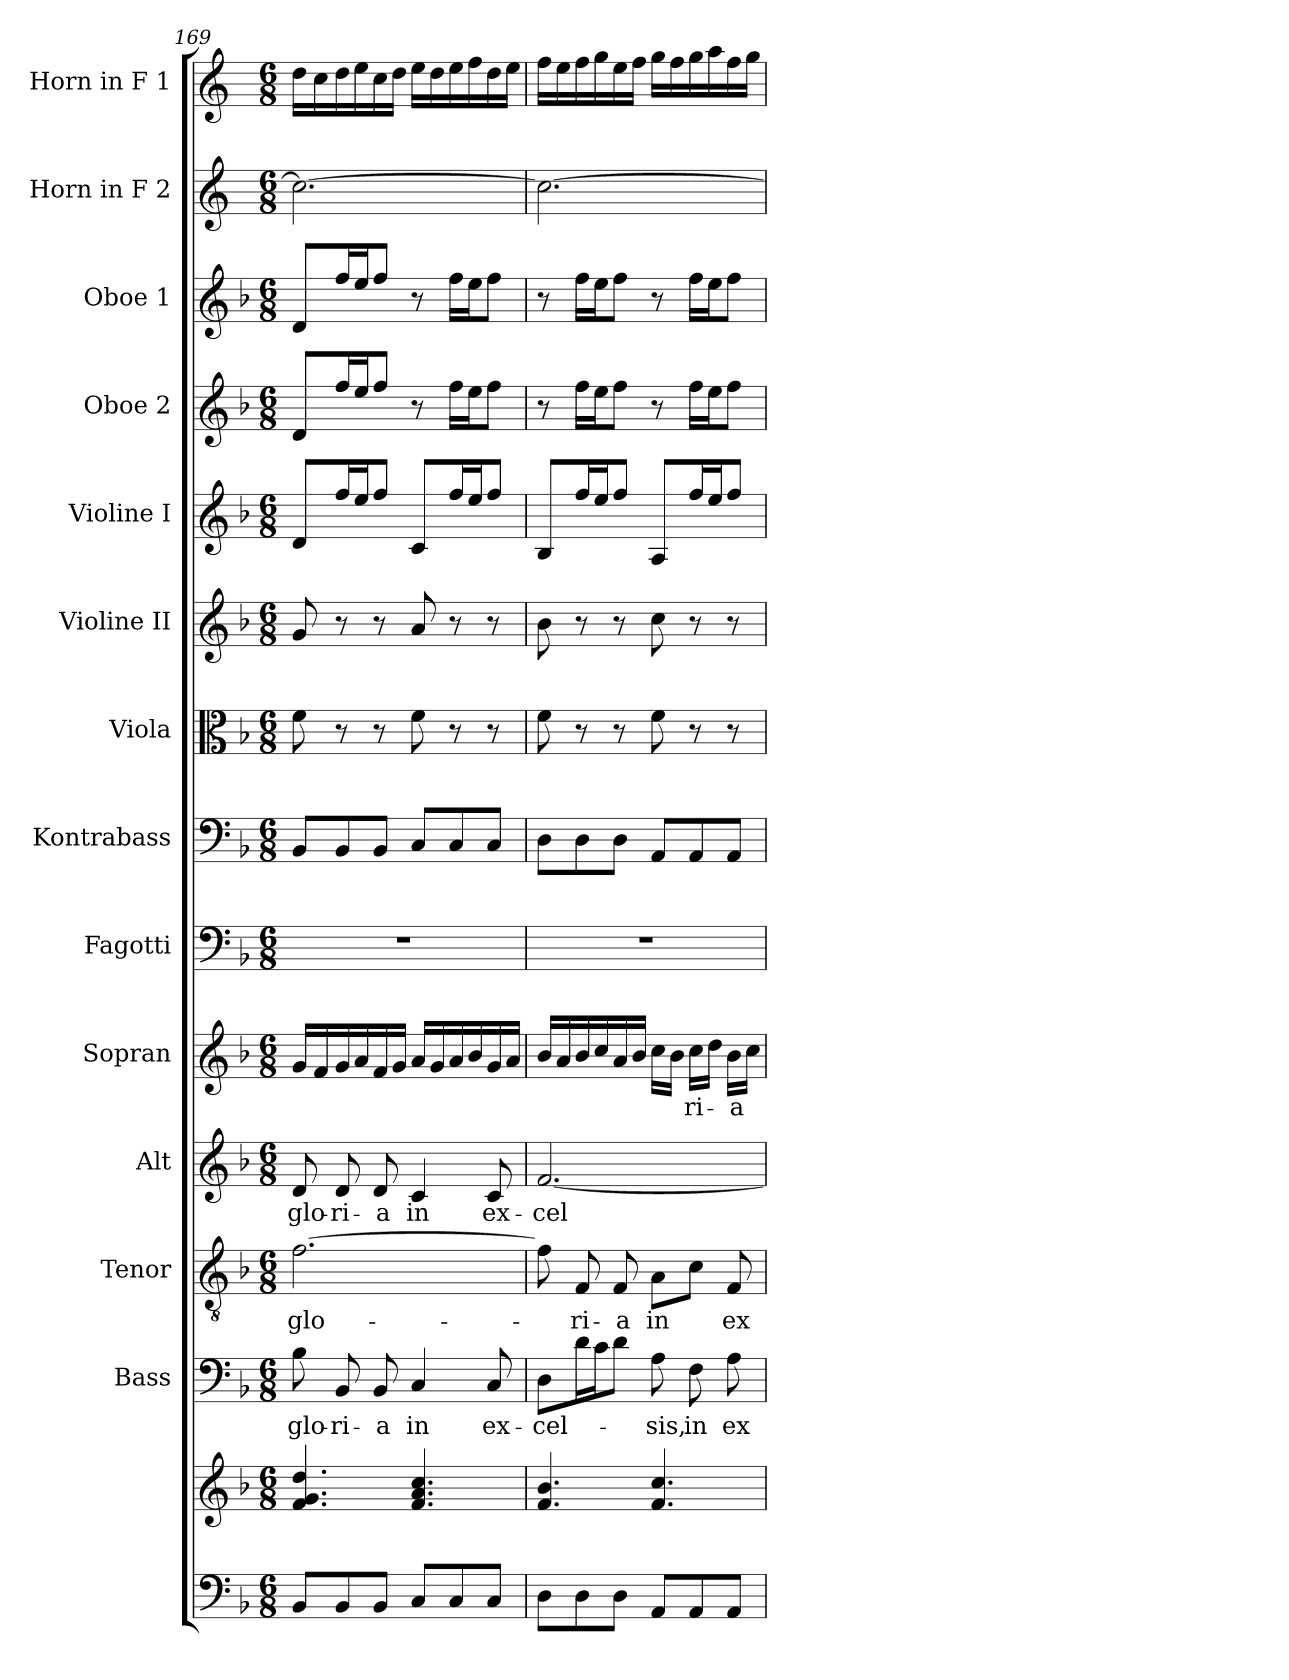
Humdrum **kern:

**kern	**kern	**kern	**text	**kern	**text	**kern	**text	**kern	**text	**kern	**kern	**kern	**kern	**kern	**kern	**kern	**kern	**kern
*part14	*part14	*part13	*part13	*part12	*part12	*part11	*part11	*part10	*part10	*part9	*part8	*part7	*part6	*part5	*part4	*part3	*part2	*part1
*staff15	*staff14	*staff13	*staff13	*staff12	*staff12	*staff11	*staff11	*staff10	*staff10	*staff9	*staff8	*staff7	*staff6	*staff5	*staff4	*staff3	*staff2	*staff1
*	*	*I"Bass	*	*I"Tenor	*	*I"Alt	*	*I"Sopran	*	*I"Fagotti	*I"Kontrabass	*I"Viola	*I"Violine II	*I"Violine I	*I"Oboe 2	*I"Oboe 1	*I"Horn in F 2	*I"Horn in F 1
*	*	*I'B.	*	*I'T.	*	*I'A.	*	*I'S.	*	*I'Fg.	*I'Kb.	*I'Vla.	*I'Vl. II	*I'Vl. I	*I'Ob. 2	*I'Ob. 1	*	*
*clefF4	*clefG2	*clefF4	*	*clefGv2	*	*clefG2	*	*clefG2	*	*clefF4	*clefF4	*clefC3	*clefG2	*clefG2	*clefG2	*clefG2	*clefG2	*clefG2
*	*	*	*	*	*	*	*	*	*	*	*ITrd7c12	*	*	*	*	*	*ITrd4c7	*ITrd4c7
*k[b-]	*k[b-]	*k[b-]	*	*k[b-]	*	*k[b-]	*	*k[b-]	*	*k[b-]	*k[b-]	*k[b-]	*k[b-]	*k[b-]	*k[b-]	*k[b-]	*k[b-]	*k[b-]
*F:	*F:	*F:	*	*F:	*	*F:	*	*F:	*	*F:	*F:	*F:	*F:	*F:	*F:	*F:	*F:	*F:
*M6/8	*M6/8	*M6/8	*	*M6/8	*	*M6/8	*	*M6/8	*	*M6/8	*M6/8	*M6/8	*M6/8	*M6/8	*M6/8	*M6/8	*M6/8	*M6/8
=169	=169	=169	=169	=169	=169	=169	=169	=169	=169	=169	=169	=169	=169	=169	=169	=169	=169	=169
!	!	!	!LO:LY:b	!	!LO:LY:b	!	!LO:LY:b	!	!	!	!	!	!	!	!	!	!	!
8BB-/L	4.f/ 4.g/ 4.dd/	8B-\	glo-	[2.f\	glo-	8d/	glo-	16g/LL	.	2.r	8BBB-/L	8f\	8g/	8d/L	8d/L	8d/L	2.f\_	16g\LL
.	.	.	.	.	.	.	.	16f/	.	.	.	.	.	.	.	.	.	16f\
!	!	!	!LO:LY:b	!	!	!	!LO:LY:b	!	!	!	!	!	!	!	!	!	!	!
8BB-/	.	8BB-/	-ri-	.	.	8d/	-ri-	16g/	.	.	8BBB-/	8r	8r	16ff/L	16ff/L	16ff/L	.	16g\
.	.	.	.	.	.	.	.	16a/	.	.	.	.	.	16ee/J	16ee/J	16ee/J	.	16a\
!	!	!	!LO:LY:b	!	!	!	!LO:LY:b	!	!	!	!	!	!	!	!	!	!	!
8BB-/J	.	8BB-/	-a	.	.	8d/	-a	16f/	.	.	8BBB-/J	8r	8r	8ff/J	8ff/J	8ff/J	.	16f\
.	.	.	.	.	.	.	.	16g/JJ	.	.	.	.	.	.	.	.	.	16g\JJ
!	!	!	!LO:LY:b	!	!	!	!LO:LY:b	!	!	!	!	!	!	!	!	!	!	!
8C/L	4.f/ 4.a/ 4.cc/	4C/	in	.	.	4c/	in	16a/LL	.	.	8CC/L	8f\	8a/	8c/L	8r	8r	.	16a\LL
.	.	.	.	.	.	.	.	16g/	.	.	.	.	.	.	.	.	.	16g\
8C/	.	.	.	.	.	.	.	16a/	.	.	8CC/	8r	8r	16ff/L	16ff\LL	16ff\LL	.	16a\
.	.	.	.	.	.	.	.	16b-/	.	.	.	.	.	16ee/J	16ee\J	16ee\J	.	16b-\
!	!	!	!LO:LY:b	!	!	!	!LO:LY:b	!	!	!	!	!	!	!	!	!	!	!
8C/J	.	8C/	ex-	.	.	8c/	ex-	16g/	.	.	8CC/J	8r	8r	8ff/J	8ff\J	8ff\J	.	16g\
.	.	.	.	.	.	.	.	16a/JJ	.	.	.	.	.	.	.	.	.	16a\JJ
=170	=170	=170	=170	=170	=170	=170	=170	=170	=170	=170	=170	=170	=170	=170	=170	=170	=170	=170
!	!	!	!LO:LY:b	!	!	!	!LO:LY:b	!	!	!	!	!	!	!	!	!	!	!
8D\L	4.f/ 4.b-/	8D\L	-cel-	8f\]	.	[2.f/	-cel-	16b-/LL	.	2.r	8DD\L	8f\	8b-\	8B-/L	8r	8r	2.f\_	16b-\LL
.	.	.	.	.	.	.	.	16a/	.	.	.	.	.	.	.	.	.	16a\
!	!	!	!	!	!LO:LY:b	!	!	!	!	!	!	!	!	!	!	!	!	!
8D\	.	16d\L	.	8F/	-ri-	.	.	16b-/	.	.	8DD\	8r	8r	16ff/L	16ff\LL	16ff\LL	.	16b-\
.	.	16c\J	.	.	.	.	.	16cc/	.	.	.	.	.	16ee/J	16ee\J	16ee\J	.	16cc\
!	!	!	!	!	!LO:LY:b	!	!	!	!	!	!	!	!	!	!	!	!	!
8D\J	.	8d\J	.	8F/	-a	.	.	16a/	.	.	8DD\J	8r	8r	8ff/J	8ff\J	8ff\J	.	16a\
.	.	.	.	.	.	.	.	16b-/JJ	.	.	.	.	.	.	.	.	.	16b-\JJ
!	!	!	!LO:LY:b	!	!LO:LY:b	!	!	!	!	!	!	!	!	!	!	!	!	!
8AA/L	4.f/ 4.cc/	8A\	-sis,	8A\L	in	.	.	16cc\LL	.	.	8AAA/L	8f\	8cc\	8A/L	8r	8r	.	16cc\LL
.	.	.	.	.	.	.	.	16b-\JJ	.	.	.	.	.	.	.	.	.	16b-\
!	!	!	!LO:LY:b	!	!	!	!	!	!LO:LY:b	!	!	!	!	!	!	!	!	!
8AA/	.	8F\	in	8c\J	.	.	.	16cc\LL	-ri-	.	8AAA/	8r	8r	16ff/L	16ff\LL	16ff\LL	.	16cc\
.	.	.	.	.	.	.	.	16dd\JJ	.	.	.	.	.	16ee/J	16ee\J	16ee\J	.	16dd\
!	!	!	!LO:LY:b	!	!LO:LY:b	!	!	!	!LO:LY:b	!	!	!	!	!	!	!	!	!
8AA/J	.	8A\	ex-	8F/	ex-	.	.	16b-\LL	-a	.	8AAA/J	8r	8r	8ff/J	8ff\J	8ff\J	.	16b-\
.	.	.	.	.	.	.	.	16cc\JJ	.	.	.	.	.	.	.	.	.	16cc\JJ
=	=	=	=	=	=	=	=	=	=	=	=	=	=	=	=	=	=	=
*-	*-	*-	*-	*-	*-	*-	*-	*-	*-	*-	*-	*-	*-	*-	*-	*-	*-	*-
